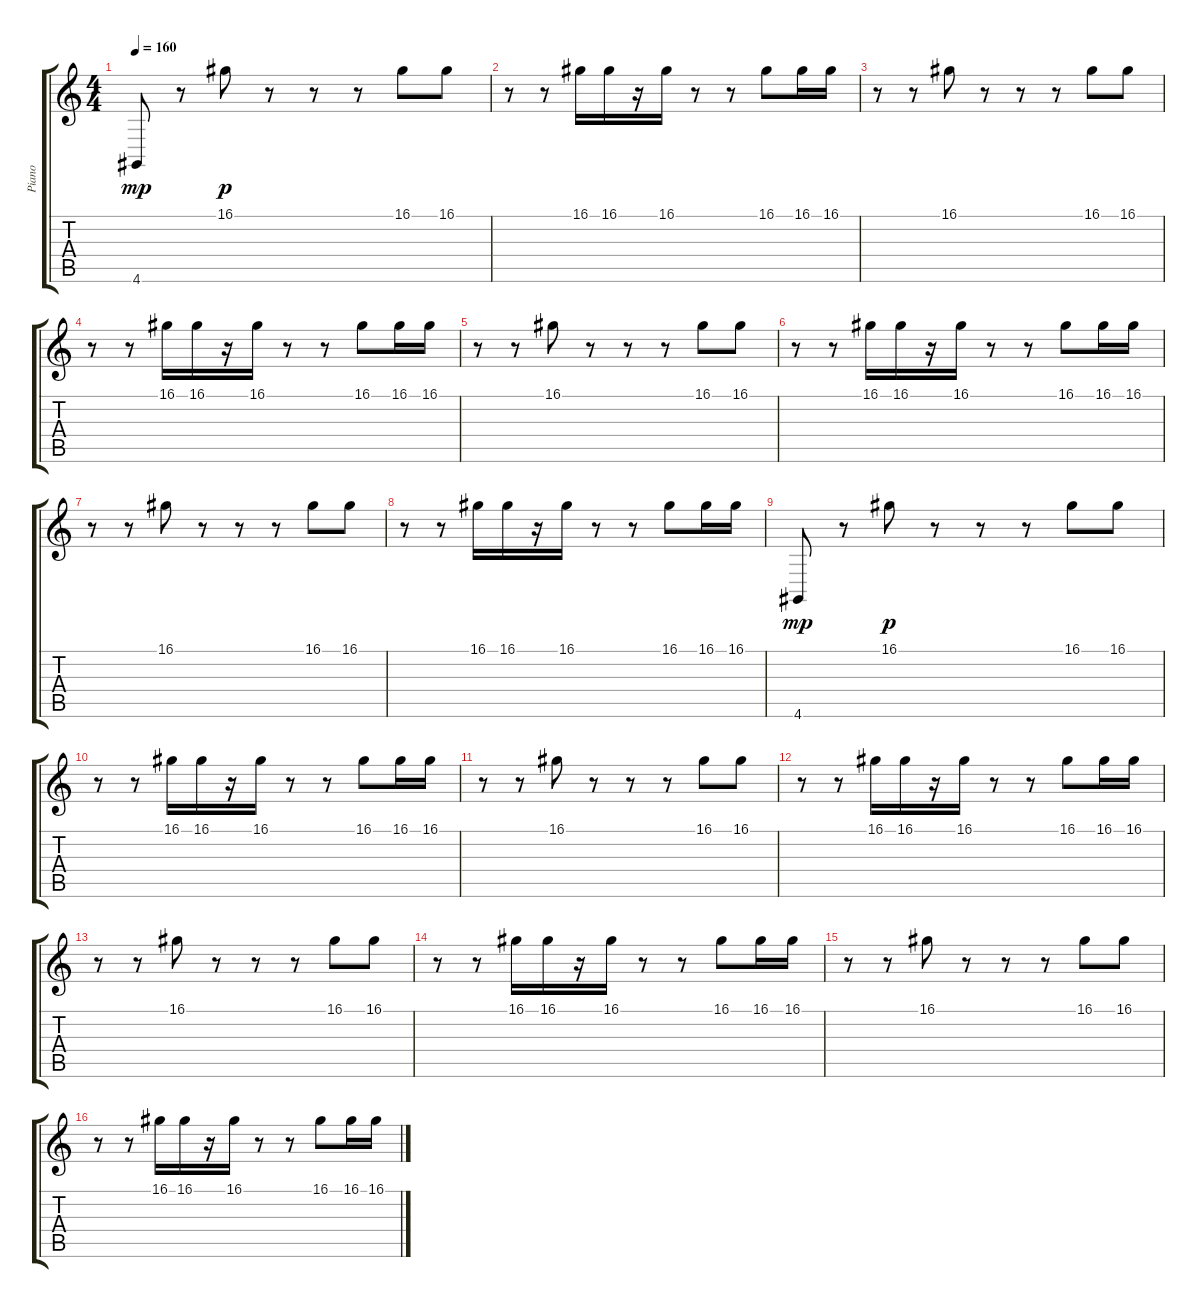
\track ("Piano" "Piano") {instrument acousticgrandpiano}
\staff {score tabs}
\tuning (E4 B3 G3 D3 A2 E2) {hide}
\ts (4 4)
\tempo 160
\clef g2
\ks c
4.6.8{dy mp volume 12} r.8 16.1.8{dy p} r.8 r.8 r.8 16.1.8 16.1.8 |
r.8{volume 12} r.8 16.1.16 16.1.16 r.16 16.1.16 r.8 r.8 16.1.8 16.1.16 16.1.16 |
r.8{volume 12} r.8 16.1.8 r.8 r.8 r.8 16.1.8 16.1.8 |
r.8{volume 12} r.8 16.1.16 16.1.16 r.16 16.1.16 r.8 r.8 16.1.8 16.1.16 16.1.16 |
r.8{volume 12} r.8 16.1.8 r.8 r.8 r.8 16.1.8 16.1.8 |
r.8{volume 12} r.8 16.1.16 16.1.16 r.16 16.1.16 r.8 r.8 16.1.8 16.1.16 16.1.16 |
r.8{volume 12} r.8 16.1.8 r.8 r.8 r.8 16.1.8 16.1.8 |
r.8{volume 12} r.8 16.1.16 16.1.16 r.16 16.1.16 r.8 r.8 16.1.8 16.1.16 16.1.16 |
4.6.8{dy mp volume 12} r.8 16.1.8{dy p} r.8 r.8 r.8 16.1.8 16.1.8 |
r.8{volume 12} r.8 16.1.16 16.1.16 r.16 16.1.16 r.8 r.8 16.1.8 16.1.16 16.1.16 |
r.8{volume 12} r.8 16.1.8 r.8 r.8 r.8 16.1.8 16.1.8 |
r.8{volume 12} r.8 16.1.16 16.1.16 r.16 16.1.16 r.8 r.8 16.1.8 16.1.16 16.1.16 |
r.8{volume 12} r.8 16.1.8 r.8 r.8 r.8 16.1.8 16.1.8 |
r.8{volume 12} r.8 16.1.16 16.1.16 r.16 16.1.16 r.8 r.8 16.1.8 16.1.16 16.1.16 |
r.8{volume 12} r.8 16.1.8 r.8 r.8 r.8 16.1.8 16.1.8 |
r.8{volume 12} r.8 16.1.16 16.1.16 r.16 16.1.16 r.8 r.8 16.1.8 16.1.16 16.1.16
